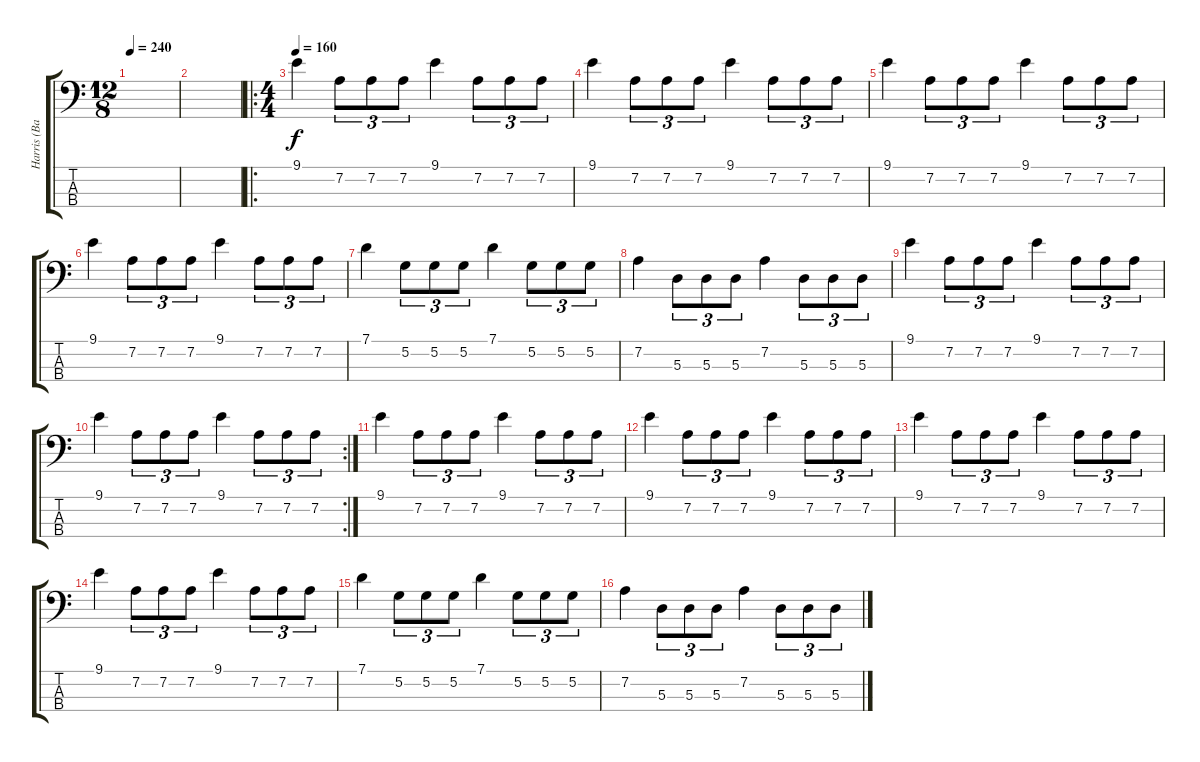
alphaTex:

\track ("Harris (Bass)" "Harris (Ba") {instrument electricbassfinger}
\staff {score tabs}
\tuning (G2 D2 A1 E1) {hide}
\ts (12 8)
\tempo 240
\clef f4
\ks c
|
|
\ro
\ts (4 4)
\tempo 160
9.1.4 7.2.8{tu (3 2)} 7.2.8{tu (3 2)} 7.2.8{tu (3 2)} 9.1.4 7.2.8{tu (3 2)} 7.2.8{tu (3 2)} 7.2.8{tu (3 2)} |
9.1.4 7.2.8{tu (3 2)} 7.2.8{tu (3 2)} 7.2.8{tu (3 2)} 9.1.4 7.2.8{tu (3 2)} 7.2.8{tu (3 2)} 7.2.8{tu (3 2)} |
9.1.4 7.2.8{tu (3 2)} 7.2.8{tu (3 2)} 7.2.8{tu (3 2)} 9.1.4 7.2.8{tu (3 2)} 7.2.8{tu (3 2)} 7.2.8{tu (3 2)} |
9.1.4 7.2.8{tu (3 2)} 7.2.8{tu (3 2)} 7.2.8{tu (3 2)} 9.1.4 7.2.8{tu (3 2)} 7.2.8{tu (3 2)} 7.2.8{tu (3 2)} |
7.1.4 5.2.8{tu (3 2)} 5.2.8{tu (3 2)} 5.2.8{tu (3 2)} 7.1.4 5.2.8{tu (3 2)} 5.2.8{tu (3 2)} 5.2.8{tu (3 2)} |
7.2.4 5.3.8{tu (3 2)} 5.3.8{tu (3 2)} 5.3.8{tu (3 2)} 7.2.4 5.3.8{tu (3 2)} 5.3.8{tu (3 2)} 5.3.8{tu (3 2)} |
9.1.4 7.2.8{tu (3 2)} 7.2.8{tu (3 2)} 7.2.8{tu (3 2)} 9.1.4 7.2.8{tu (3 2)} 7.2.8{tu (3 2)} 7.2.8{tu (3 2)} |
\rc 2
9.1.4 7.2.8{tu (3 2)} 7.2.8{tu (3 2)} 7.2.8{tu (3 2)} 9.1.4 7.2.8{tu (3 2)} 7.2.8{tu (3 2)} 7.2.8{tu (3 2)} |
9.1.4 7.2.8{tu (3 2)} 7.2.8{tu (3 2)} 7.2.8{tu (3 2)} 9.1.4 7.2.8{tu (3 2)} 7.2.8{tu (3 2)} 7.2.8{tu (3 2)} |
9.1.4 7.2.8{tu (3 2)} 7.2.8{tu (3 2)} 7.2.8{tu (3 2)} 9.1.4 7.2.8{tu (3 2)} 7.2.8{tu (3 2)} 7.2.8{tu (3 2)} |
9.1.4 7.2.8{tu (3 2)} 7.2.8{tu (3 2)} 7.2.8{tu (3 2)} 9.1.4 7.2.8{tu (3 2)} 7.2.8{tu (3 2)} 7.2.8{tu (3 2)} |
9.1.4 7.2.8{tu (3 2)} 7.2.8{tu (3 2)} 7.2.8{tu (3 2)} 9.1.4 7.2.8{tu (3 2)} 7.2.8{tu (3 2)} 7.2.8{tu (3 2)} |
7.1.4 5.2.8{tu (3 2)} 5.2.8{tu (3 2)} 5.2.8{tu (3 2)} 7.1.4 5.2.8{tu (3 2)} 5.2.8{tu (3 2)} 5.2.8{tu (3 2)} |
7.2.4 5.3.8{tu (3 2)} 5.3.8{tu (3 2)} 5.3.8{tu (3 2)} 7.2.4 5.3.8{tu (3 2)} 5.3.8{tu (3 2)} 5.3.8{tu (3 2)}
